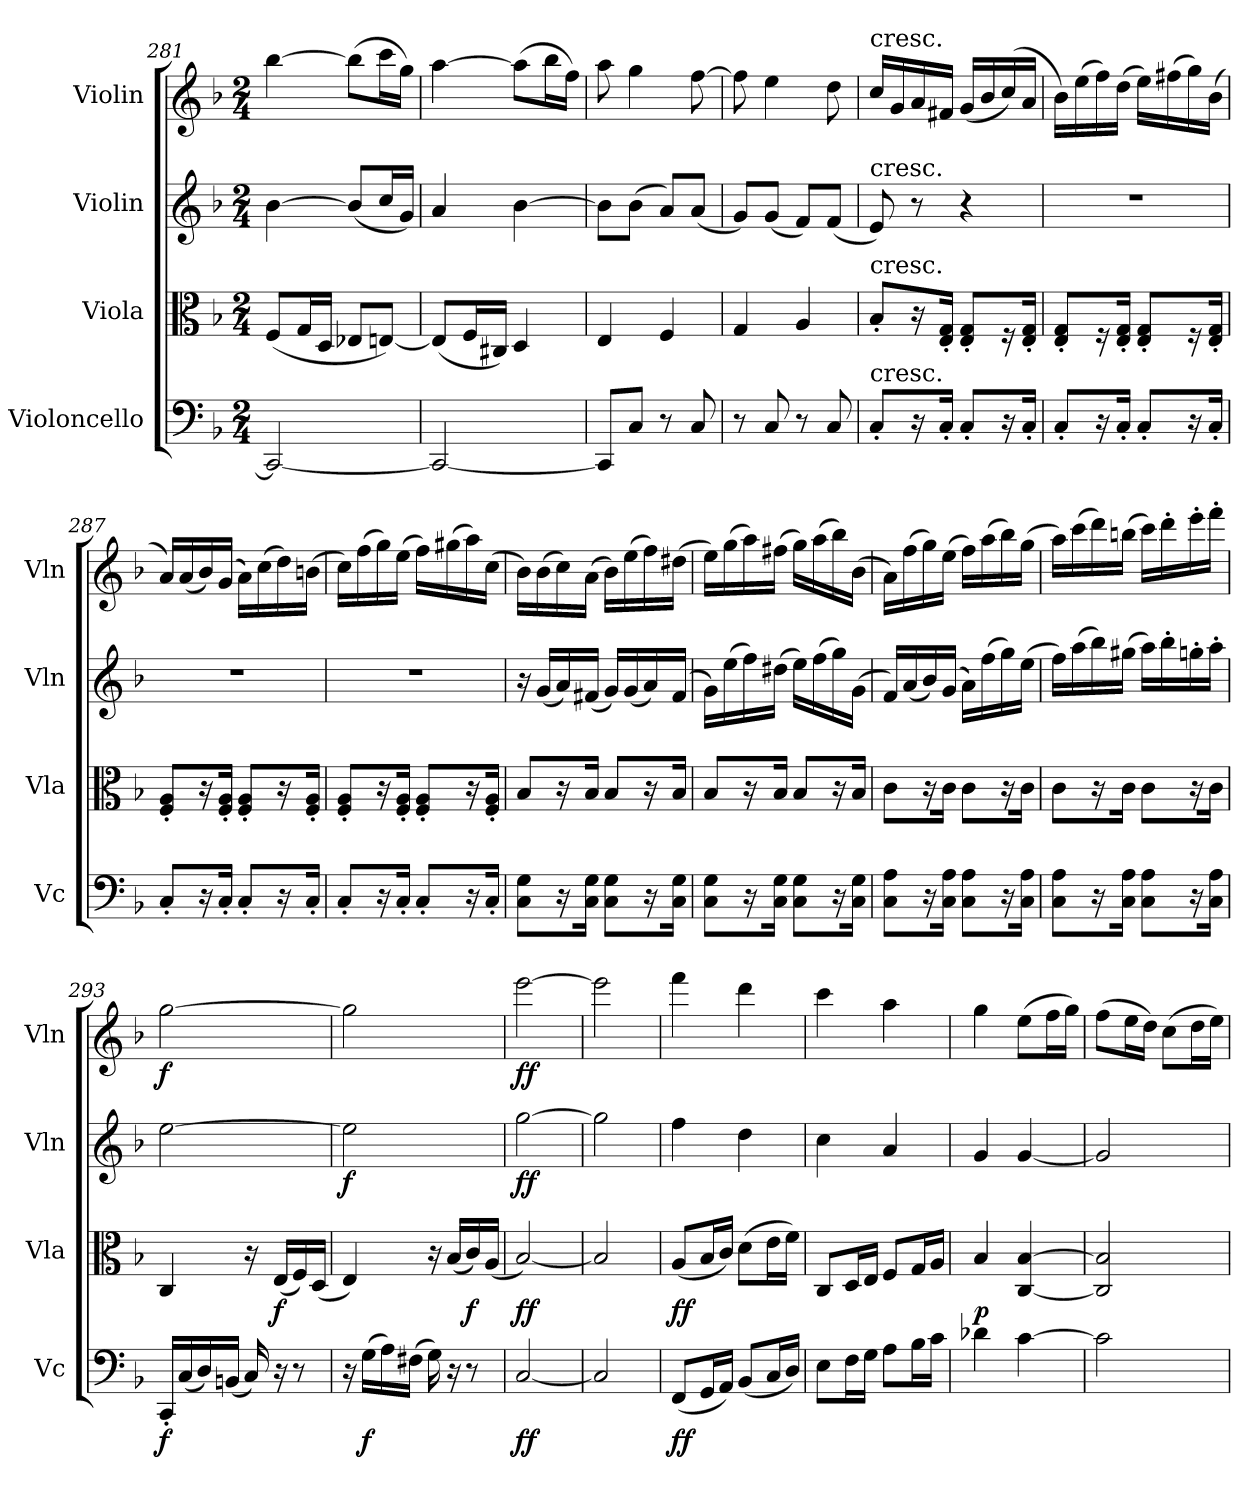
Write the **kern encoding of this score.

**kern	**dynam	**kern	**dynam	**kern	**dynam	**kern	**dynam
*part4	*part4	*part3	*part3	*part2	*part2	*part1	*part1
*staff4	*staff4	*staff3	*staff3	*staff2	*staff2	*staff1	*staff1
*I"Violoncello	*	*I"Viola	*	*I"Violin	*	*I"Violin	*
*I'Vc	*	*I'Vla	*	*I'Vln	*	*I'Vln	*
*clefF4	*	*clefC3	*	*clefG2	*	*clefG2	*
*k[b-]	*	*k[b-]	*	*k[b-]	*	*k[b-]	*
*M2/4	*	*M2/4	*	*M2/4	*	*M2/4	*
=281	=281	=281	=281	=281	=281	=281	=281
2CC/_	.	(8F/L	.	[4b-\	.	[4bb-\	.
.	.	16G/L	.	.	.	.	.
.	.	16D/JJ	.	.	.	.	.
.	.	8E-X/L	.	(8b-/L]	.	(8bb-\L]	.
.	.	[8En/J)	.	16cc/L	.	16ccc\L	.
.	.	.	.	16g/JJ)	.	16gg\JJ)	.
=282	=282	=282	=282	=282	=282	=282	=282
2CC/_	.	(8E/L]	.	4a/	.	[4aa\	.
.	.	16F/L	.	.	.	.	.
.	.	16C#X/JJ)	.	.	.	.	.
.	.	4D/	.	[4b-\	.	(8aa\L]	.
.	.	.	.	.	.	16bb-\L	.
.	.	.	.	.	.	16ff\JJ)	.
=283	=283	=283	=283	=283	=283	=283	=283
8CC/L]	.	4E/	.	8b-\L]	.	8aa\	.
8C/J	.	.	.	(8b-\J	.	4gg\	.
8r	.	4F/	.	8a/L)	.	.	.
8C/	.	.	.	(8a/J	.	[8ff\	.
=284	=284	=284	=284	=284	=284	=284	=284
8r	.	4G/	.	8g/L)	.	8ff\]	.
8C/	.	.	.	(8g/J	.	4ee\	.
8r	.	4A/	.	8f/L)	.	.	.
8C/	.	.	.	(8f/J	.	8dd\	.
=285	=285	=285	=285	=285	=285	=285	=285
!	!	!	!	!	!	!LO:TX:t=cresc.	!
!	!	!	!	!LO:TX:t=cresc.	!	!	!
!	!	!LO:TX:t=cresc.	!	!	!	!	!
!LO:TX:t=cresc.	!	!	!	!	!	!	!
8C'/L	.	8B-'/L	.	8e/)	.	16cc/LL	.
.	.	.	.	.	.	16g/	.
16r	.	16r	.	8r	.	16a/	.
16C'/Jk	.	16E'/ 16G'/Jk	.	.	.	16f#X/JJ	.
8C'/L	.	8E'/ 8G'/L	.	4r	.	(16g/LL	.
.	.	.	.	.	.	16b-/	.
16r	.	16r	.	.	.	(16cc/)	.
16C'/Jk	.	16E'/ 16G'/Jk	.	.	.	16a/JJ	.
=286	=286	=286	=286	=286	=286	=286	=286
8C'/L	.	8E'/ 8G'/L	.	2r	.	16b-\LL)	.
.	.	.	.	.	.	(16ee\	.
16r	.	16r	.	.	.	16ff\)	.
16C'/Jk	.	16E'/ 16G'/Jk	.	.	.	(16dd\JJ	.
8C'/L	.	8E'/ 8G'/L	.	.	.	16ee\LL)	.
.	.	.	.	.	.	(16ff#X\	.
16r	.	16r	.	.	.	16gg\)	.
16C'/Jk	.	16E'/ 16G'/Jk	.	.	.	(16b-\JJ	.
=287	=287	=287	=287	=287	=287	=287	=287
8C'/L	.	8F'/ 8A'/L	.	2r	.	16a/LL)	.
.	.	.	.	.	.	(16a/	.
16r	.	16r	.	.	.	16b-/)	.
16C'/Jk	.	16F'/ 16A'/Jk	.	.	.	(16g/JJ	.
8C'/L	.	8F'/ 8A'/L	.	.	.	16a\LL)	.
.	.	.	.	.	.	(16cc\	.
16r	.	16r	.	.	.	16dd\)	.
16C'/Jk	.	16F'/ 16A'/Jk	.	.	.	(16bn\JJ	.
=288	=288	=288	=288	=288	=288	=288	=288
8C'/L	.	8F'/ 8A'/L	.	2r	.	16cc\LL)	.
.	.	.	.	.	.	(16ff\	.
16r	.	16r	.	.	.	16gg\)	.
16C'/Jk	.	16F'/ 16A'/Jk	.	.	.	(16ee\JJ	.
8C'/L	.	8F'/ 8A'/L	.	.	.	16ff\LL)	.
.	.	.	.	.	.	(16gg#X\	.
16r	.	16r	.	.	.	16aa\)	.
16C'/Jk	.	16F'/ 16A'/Jk	.	.	.	(16cc\JJ	.
=289	=289	=289	=289	=289	=289	=289	=289
8C\ 8G\L	.	8B-/L	.	16r	.	16b-\LL)	.
.	.	.	.	(16g/LL	.	(16b-\	.
16r	.	16r	.	16a/)	.	16cc\)	.
16C\ 16G\Jk	.	16B-/Jk	.	(16f#X/JJ	.	(16a\JJ	.
8C\ 8G\L	.	8B-/L	.	16g/LL)	.	16b-\LL)	.
.	.	.	.	(16g/	.	(16ee\	.
16r	.	16r	.	16a/)	.	16ff\)	.
16C\ 16G\Jk	.	16B-/Jk	.	(16f#/JJ	.	(16dd#X\JJ	.
=290	=290	=290	=290	=290	=290	=290	=290
8C\ 8G\L	.	8B-/L	.	16g\LL)	.	16ee\LL)	.
.	.	.	.	(16ee\	.	(16gg\	.
16r	.	16r	.	16ff\)	.	16aa\)	.
16C\ 16G\Jk	.	16B-/Jk	.	(16dd#X\JJ	.	(16ff#X\JJ	.
8C\ 8G\L	.	8B-/L	.	16ee\LL)	.	16gg\LL)	.
.	.	.	.	(16ff\	.	(16aa\	.
16r	.	16r	.	16gg\)	.	16bb-\)	.
16C\ 16G\Jk	.	16B-/Jk	.	(16g\JJ	.	(16b-\JJ	.
=291	=291	=291	=291	=291	=291	=291	=291
8C\ 8A\L	.	8c\L	.	16f/LL)	.	16a\LL)	.
.	.	.	.	(16a/	.	(16ff\	.
16r	.	16r	.	16b-/)	.	16gg\)	.
16C\ 16A\Jk	.	16c\Jk	.	(16g/JJ	.	(16ee\JJ	.
8C\ 8A\L	.	8c\L	.	16a\LL)	.	16ff\LL)	.
.	.	.	.	(16ff\	.	(16aa\	.
16r	.	16r	.	16gg\)	.	16bb-\)	.
16C\ 16A\Jk	.	16c\Jk	.	(16ee\JJ	.	(16gg\JJ	.
=292	=292	=292	=292	=292	=292	=292	=292
8C\ 8A\L	.	8c\L	.	16ff\LL)	.	16aa\LL)	.
.	.	.	.	(16aa\	.	(16ccc\	.
16r	.	16r	.	16bb-\)	.	16ddd\)	.
16C\ 16A\Jk	.	16c\Jk	.	(16gg#X\JJ	.	(16bbn\JJ	.
8C\ 8A\L	.	8c\L	.	16aa\LL)	.	16ccc\LL)	.
.	.	.	.	16bb-'\	.	16ddd'\	.
16r	.	16r	.	16ggn'\	.	16eee'\	.
16C\ 16A\Jk	.	16c\Jk	.	16aa'\JJ	.	16fff'\JJ	.
=293	=293	=293	=293	=293	=293	=293	=293
16CC'/LL	f	4C/	.	[2ee\	.	[2gg\	f
(16C/	.	.	.	.	.	.	.
16D/)	.	.	.	.	.	.	.
(16BBn/JJ	.	.	.	.	.	.	.
16C/)	.	16r	.	.	.	.	.
16r	.	(16E/LL	f	.	.	.	.
8r	.	16F/)	.	.	.	.	.
.	.	(16D/JJ	.	.	.	.	.
=294	=294	=294	=294	=294	=294	=294	=294
16r	.	4E/)	.	2ee\]	f	2gg\]	.
(16G\LL	f	.	.	.	.	.	.
16A\)	.	.	.	.	.	.	.
(16F#X\JJ	.	.	.	.	.	.	.
16G\)	.	16r	.	.	.	.	.
16r	.	(16B-/LL	.	.	.	.	.
8r	.	16c/)	f	.	.	.	.
.	.	(16A/JJ	.	.	.	.	.
=295	=295	=295	=295	=295	=295	=295	=295
[2C/	ff	[2B-/)	ff	[2gg\	ff	[2eee\	ff
=296	=296	=296	=296	=296	=296	=296	=296
2C/]	.	2B-/]	.	2gg\]	.	2eee\]	.
=297	=297	=297	=297	=297	=297	=297	=297
(8FF/L	ff	(8A/L	ff	4ff\	.	4fff\	.
16GG/L	.	16B-/L	.	.	.	.	.
16AA/JJ)	.	16c/JJ)	.	.	.	.	.
(8BB-/L	.	(8d\L	.	4dd\	.	4ddd\	.
16C/L	.	16e\L	.	.	.	.	.
16D/JJ)	.	16f\JJ)	.	.	.	.	.
=298	=298	=298	=298	=298	=298	=298	=298
8E\L	.	8C/L	.	4cc\	.	4ccc\	.
16F\L	.	16D/L	.	.	.	.	.
16G\JJ	.	16E/JJ	.	.	.	.	.
8A\L	.	8F/L	.	4a/	.	4aa\	.
16B-\L	.	16G/L	.	.	.	.	.
16c\JJ	.	16A/JJ	.	.	.	.	.
=299	=299	=299	=299	=299	=299	=299	=299
4d-X\	.	4B-/	p	4g/	.	4gg\	.
[4c\	.	[4C/ [4B-/	.	[4g/	.	(8ee\L	.
.	.	.	.	.	.	16ff\L	.
.	.	.	.	.	.	16gg\JJ)	.
=300	=300	=300	=300	=300	=300	=300	=300
2c\]	.	2C]/ 2B-]/	.	2g/]	.	(8ff\L	.
.	.	.	.	.	.	16ee\L	.
.	.	.	.	.	.	16dd\JJ)	.
.	.	.	.	.	.	(8cc\L	.
.	.	.	.	.	.	16dd\L	.
.	.	.	.	.	.	16ee\JJ)	.
=	=	=	=	=	=	=	=
*-	*-	*-	*-	*-	*-	*-	*-
